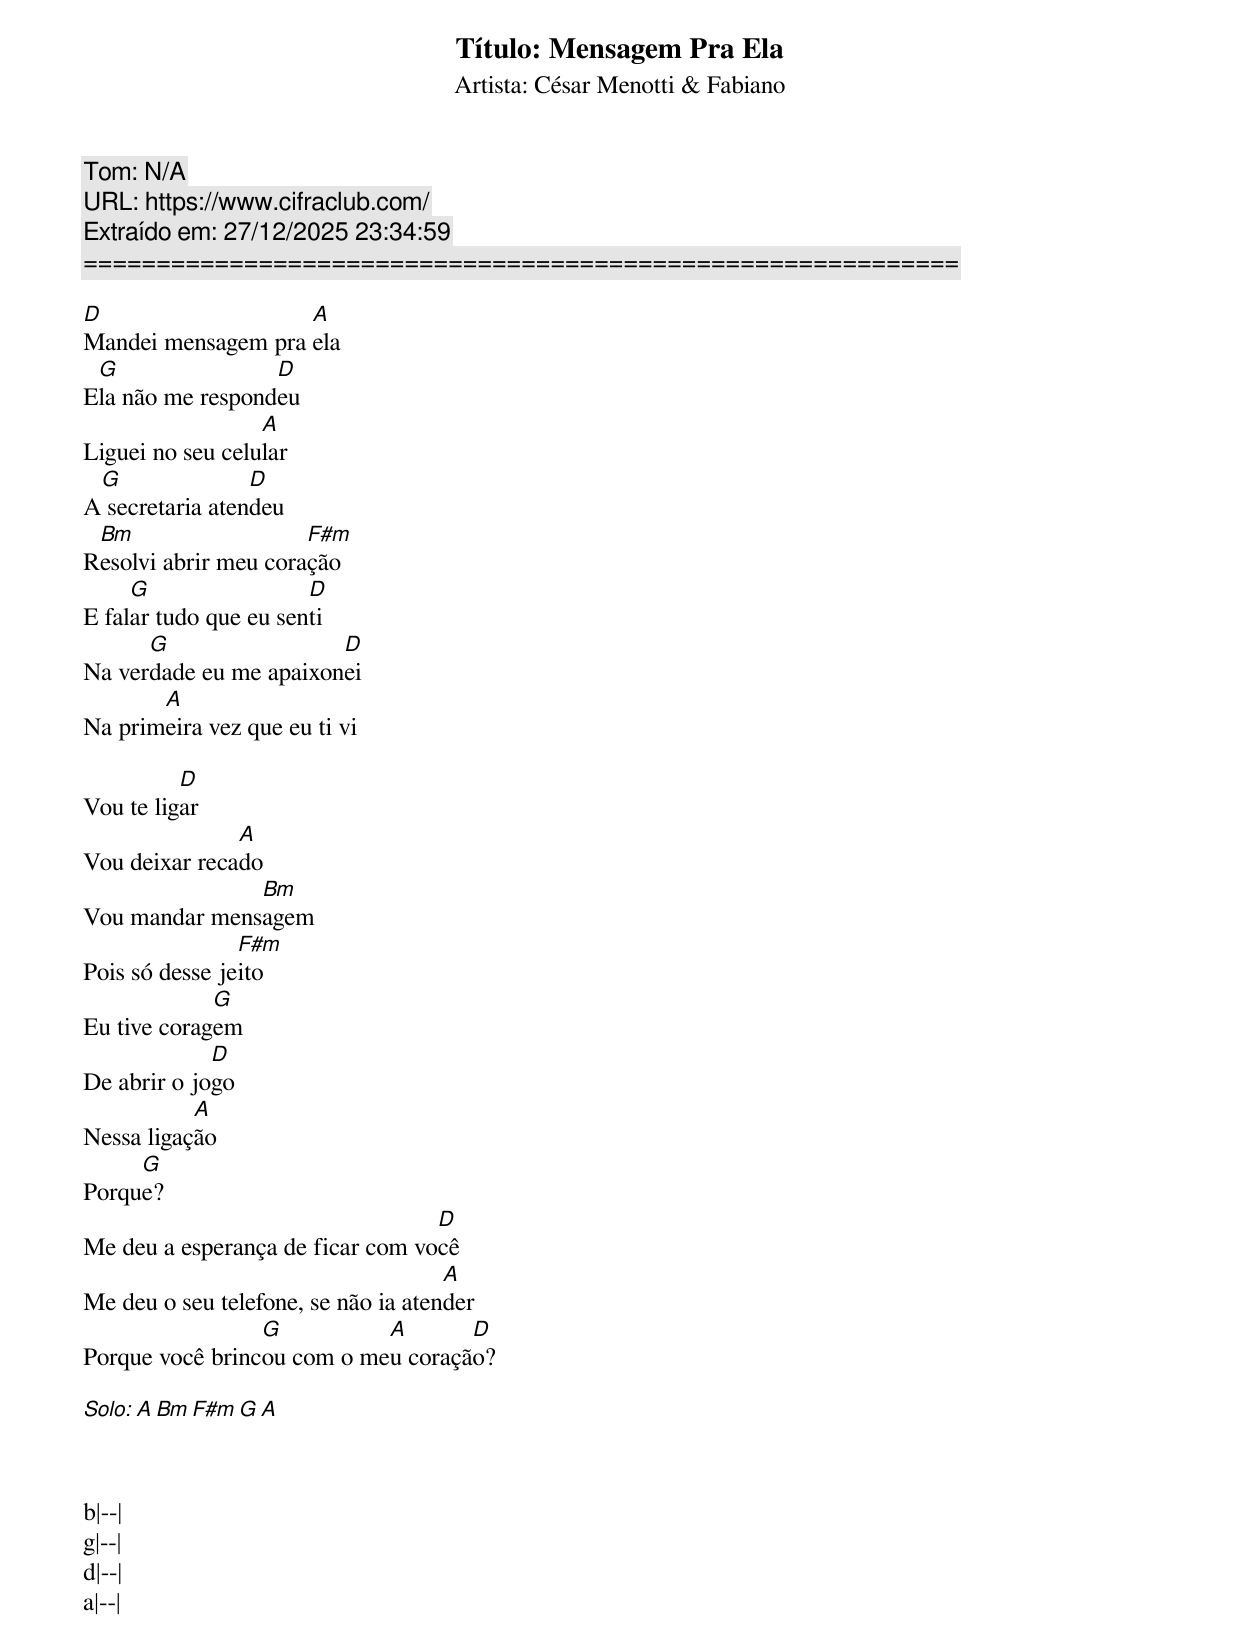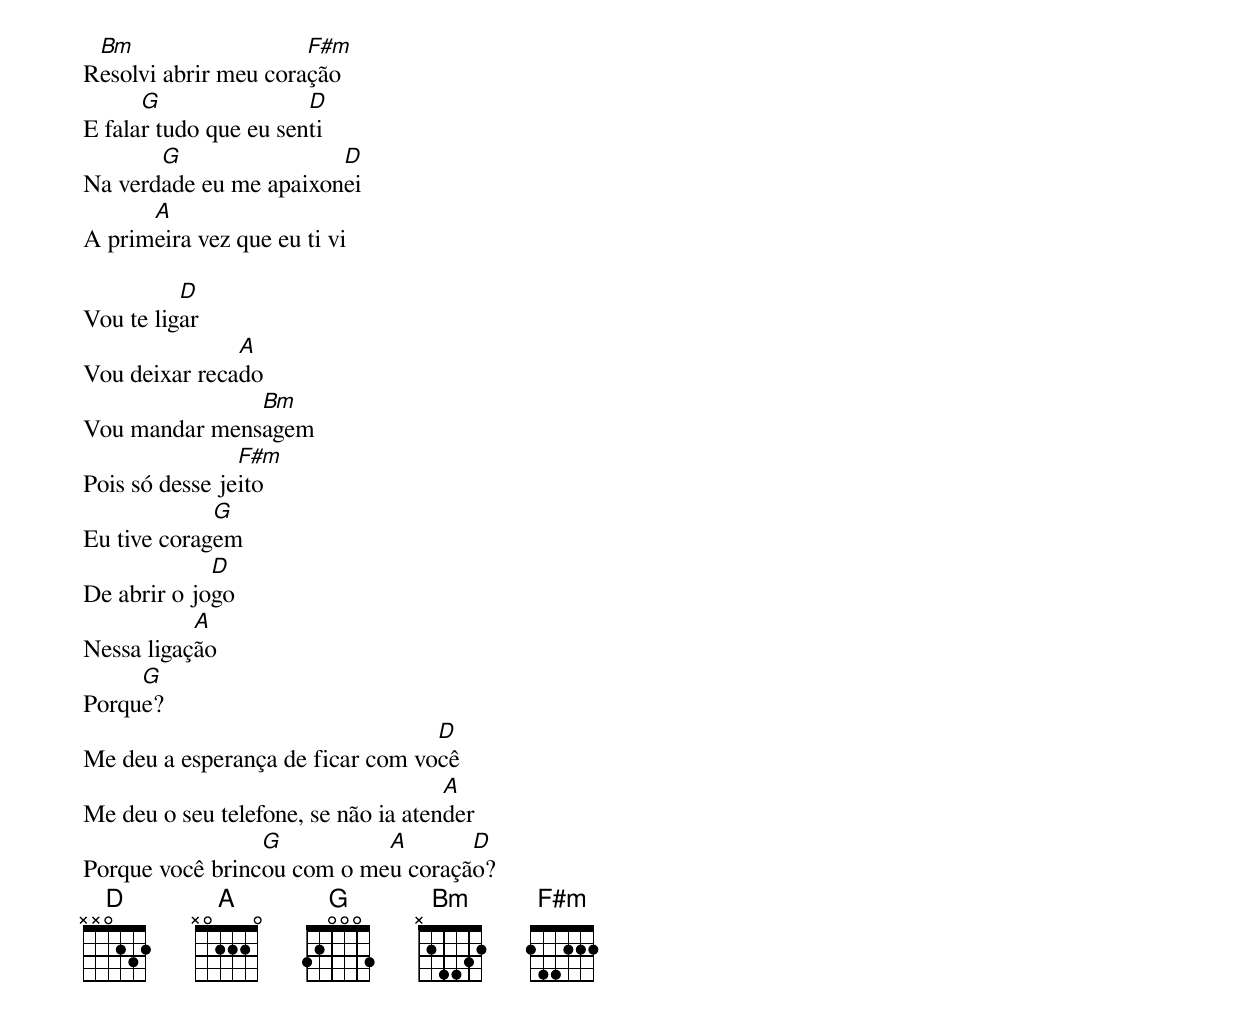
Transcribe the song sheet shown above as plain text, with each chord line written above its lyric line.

Título: Mensagem Pra Ela
Artista: César Menotti & Fabiano
Tom: N/A
URL: https://www.cifraclub.com/
Extraído em: 27/12/2025 23:34:59
============================================================

D                   A
Mandei mensagem pra ela
 G                D
Ela não me respondeu
                  A
Liguei no seu celular
 G               D
A secretaria atendeu
 Bm                   F#m
Resolvi abrir meu coração
     G                 D
E falar tudo que eu senti
      G                 D
Na verdade eu me apaixonei
       A
Na primeira vez que eu ti vi

          D
Vou te ligar
               A
Vou deixar recado
               Bm
Vou mandar mensagem
                F#m
Pois só desse jeito
             G
Eu tive coragem
             D
De abrir o jogo
           A
Nessa ligação
     G
Porque?
                                  D
Me deu a esperança de ficar com você
                                     A
Me deu o seu telefone, se não ia atender
                 G          A       D
Porque você brincou com o meu coração?

Solo: A Bm F#m G A



b|--|
g|--|
d|--|
a|--|

 Bm                   F#m
Resolvi abrir meu coração
      G                D
E falar tudo que eu senti
       G                D
Na verdade eu me apaixonei
      A
A primeira vez que eu ti vi

          D
Vou te ligar
               A
Vou deixar recado
               Bm
Vou mandar mensagem
                F#m
Pois só desse jeito
             G
Eu tive coragem
             D
De abrir o jogo
           A
Nessa ligação
     G
Porque?
                                  D
Me deu a esperança de ficar com você
                                     A
Me deu o seu telefone, se não ia atender
                 G          A       D
Porque você brincou com o meu coração?
